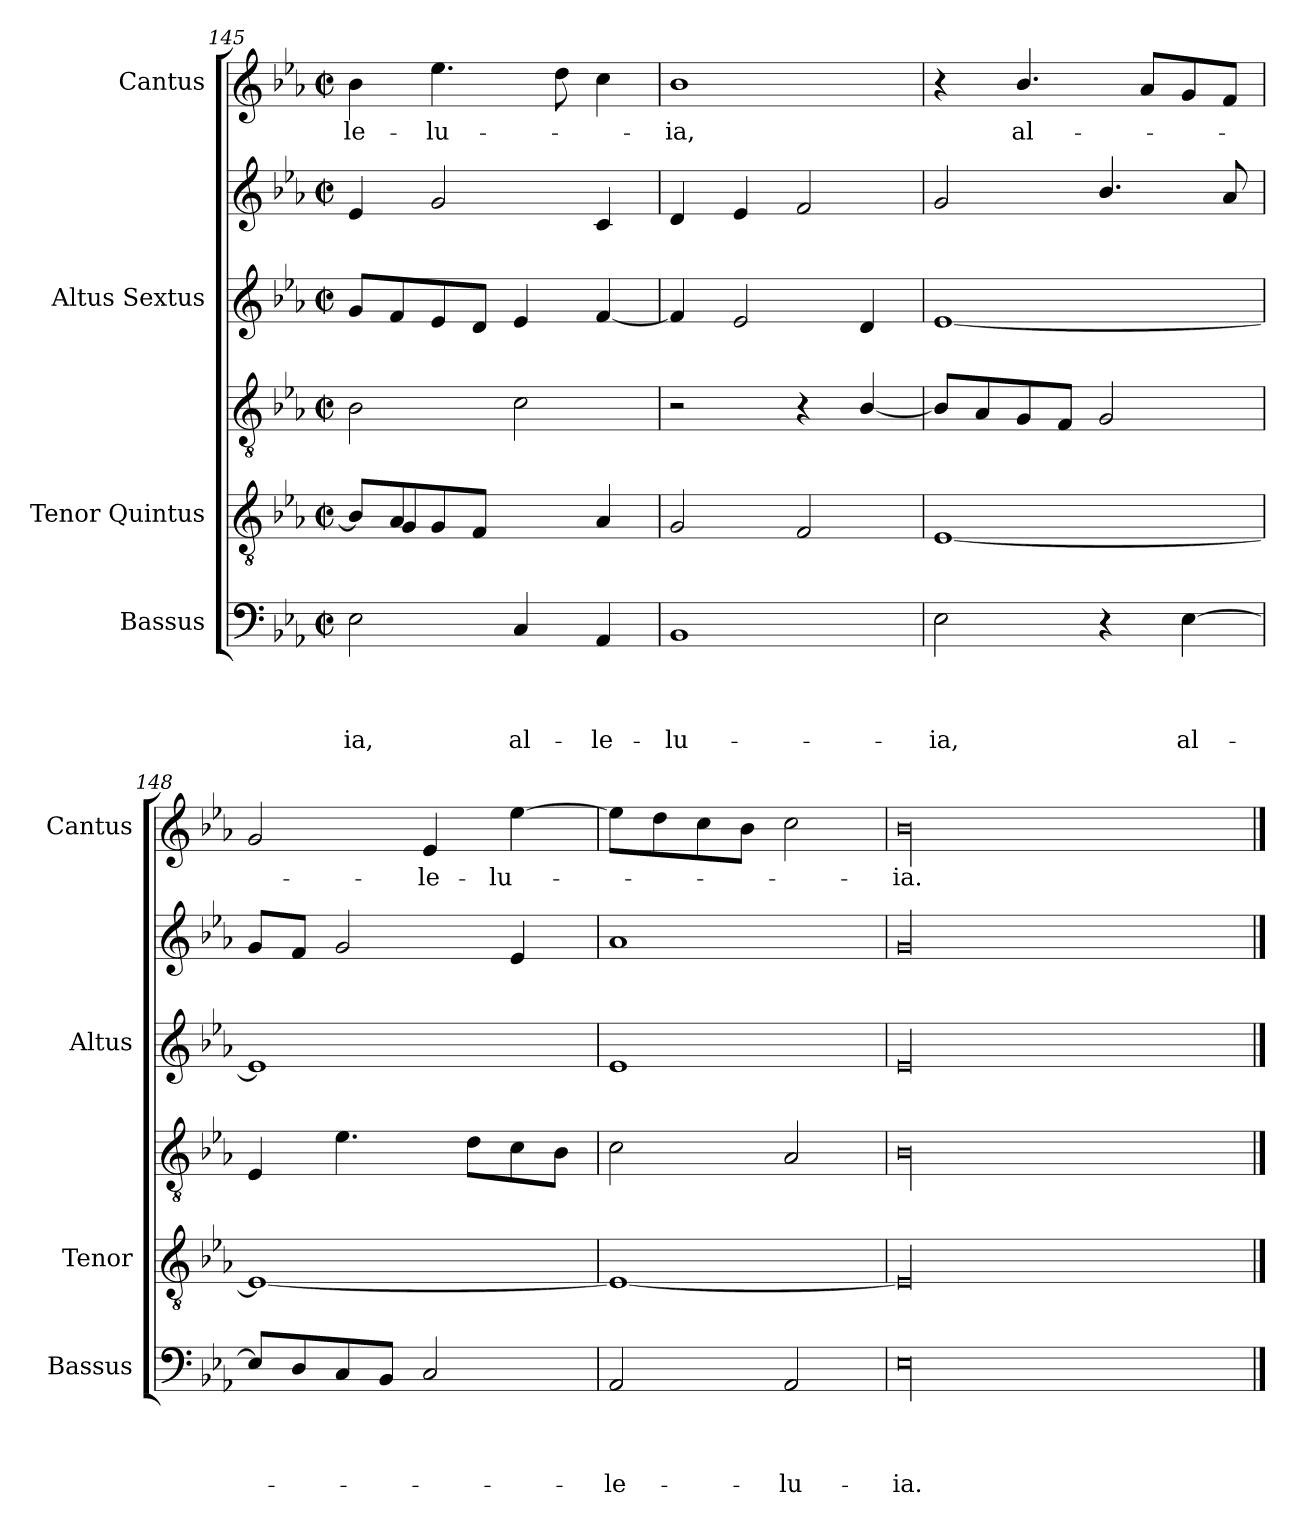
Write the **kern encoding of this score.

**kern	**text	**text	**text	**text	**kern	**kern	**kern	**kern	**kern	**text
*part4	*part4	*part4	*part4	*part4	*part3	*part3	*part2	*part2	*part1	*part1
*staff6	*staff6	*staff6	*staff6	*staff6	*staff5	*staff4	*staff3	*staff2	*staff1	*staff1
*I"Bassus	*	*	*	*	*I"Tenor Quintus	*	*I"Altus Sextus	*	*I"Cantus	*
*I'Bassus	*	*	*	*	*I'Tenor	*	*I'Altus	*	*I'Cantus	*
*clefF4	*	*	*	*	*clefGv2	*clefGv2	*clefG2	*clefG2	*clefG2	*
*k[b-e-a-]	*	*	*	*	*k[b-e-a-]	*k[b-e-a-]	*k[b-e-a-]	*k[b-e-a-]	*k[b-e-a-]	*
*E-:	*	*	*	*	*E-:	*E-:	*E-:	*E-:	*E-:	*
*M2/2	*	*	*	*	*M2/2	*M2/2	*M2/2	*M2/2	*M2/2	*
*met(c|)	*	*	*	*	*met(c|)	*met(c|)	*met(c|)	*met(c|)	*met(c|)	*
=145	=145	=145	=145	=145	=145	=145	=145	=145	=145	=145
!	!	!	!	!LO:LY:b	!	!	!	!	!	!LO:LY:b
*	*	*	*	*	*^	*	*	*	*	*
2E-\	.	.	.	-ia,	8B-/L]	8ryy	2B-\	8g/L	4e-/	4b-\	-le-
.	.	.	.	.	8A-/	4G/	.	8f/	.	.	.
!	!	!	!	!	!	!	!	!	!	!	!LO:LY:b
.	.	.	.	.	8G/	.	.	8e-/	2g/	4.ee-\	-lu-
.	.	.	.	.	8F/J	4.ryy	.	8d/J	.	.	.
!	!	!	!	!LO:LY:b	!	!	!	!	!	!	!
4C/	.	.	.	al-	2ryy	.	2c\	4e-/	.	.	.
.	.	.	.	.	.	.	.	.	.	8dd\	.
!	!	!	!	!LO:LY:b	!	!	!	!	!	!	!
4AA-/	.	.	.	-le-	.	4A-/	.	[<4f/	4c/	4cc\	.
=146	=146	=146	=146	=146	=146	=146	=146	=146	=146	=146	=146
!	!	!	!	!LO:LY:b	!	!	!	!	!	!	!LO:LY:b
*	*	*	*	*	*v	*v	*	*	*	*	*
1BB-	.	.	.	-lu-	2G/	2r	4f/]	4d/	1b-	-ia,
.	.	.	.	.	.	.	2e-/	4e-/	.	.
.	.	.	.	.	2F/	4r	.	2f/	.	.
.	.	.	.	.	.	[<4B-/	4d/	.	.	.
=147	=147	=147	=147	=147	=147	=147	=147	=147	=147	=147
!	!	!	!	!LO:LY:b	!	!	!	!	!	!
2E-\	.	.	.	-ia,	[<1E-	8B-/L]	[<1e-	2g/	4r	.
.	.	.	.	.	.	8A-/	.	.	.	.
!	!	!	!	!	!	!	!	!	!	!LO:LY:b
.	.	.	.	.	.	8G/	.	.	4.b-/	al-
.	.	.	.	.	.	8F/J	.	.	.	.
4r	.	.	.	.	.	2G/	.	4.b-/	.	.
.	.	.	.	.	.	.	.	.	8a-/L	.
!	!	!	!	!LO:LY:b	!	!	!	!	!	!
[>4E-\	.	.	.	al-	.	.	.	.	8g/	.
.	.	.	.	.	.	.	.	8a-/	8f/J	.
=148	=148	=148	=148	=148	=148	=148	=148	=148	=148	=148
8E-/L]	.	.	.	.	1E-_	4E-/	1e-]	8g/L	2g/	.
8D/	.	.	.	.	.	.	.	8f/J	.	.
8C/	.	.	.	.	.	4.e-\	.	2g/	.	.
8BB-/J	.	.	.	.	.	.	.	.	.	.
!	!	!	!	!	!	!	!	!	!	!LO:LY:b
2C/	.	.	.	.	.	.	.	.	4e-/	-le-
.	.	.	.	.	.	8d\L	.	.	.	.
!	!	!	!	!	!	!	!	!	!	!LO:LY:b
.	.	.	.	.	.	8c\	.	4e-/	[>4ee-\	-lu-
.	.	.	.	.	.	8B-\J	.	.	.	.
=149	=149	=149	=149	=149	=149	=149	=149	=149	=149	=149
!	!	!	!	!LO:LY:b	!	!	!	!	!	!
2AA-/	.	.	.	-le-	1E-_	2c\	1e-	1a-	8ee-\L]	.
.	.	.	.	.	.	.	.	.	8dd\	.
.	.	.	.	.	.	.	.	.	8cc\	.
.	.	.	.	.	.	.	.	.	8b-\J	.
!	!	!	!	!LO:LY:b	!	!	!	!	!	!
2AA-/	.	.	.	-lu-	.	2A-/	.	.	2cc\	.
=150	=150	=150	=150	=150	=150	=150	=150	=150	=150	=150
!	!	!	!	!LO:LY:b	!	!	!	!	!	!LO:LY:b
00E-	.	.	.	-ia.	00E-]	00B-	00e-	00g	00b-	-ia.
==	==	==	==	==	==	==	==	==	==	==
*-	*-	*-	*-	*-	*-	*-	*-	*-	*-	*-
